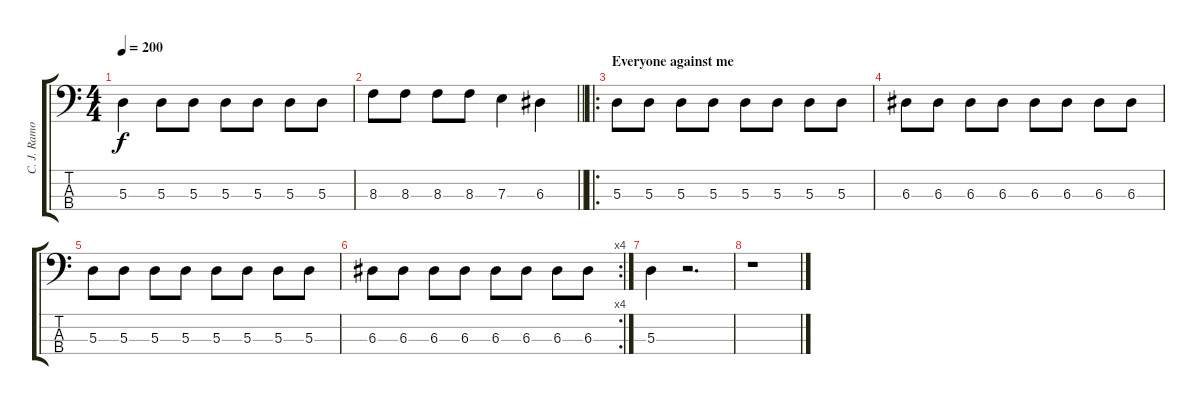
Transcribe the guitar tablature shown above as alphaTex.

\track ("C. J. Ramone" "C. J. Ramo") {instrument electricbasspick}
\staff {score tabs}
\tuning (G2 D2 A1 E1) {hide}
\ts (4 4)
\tempo 200
\clef f4
\ks c
5.3.4{dy f} 5.3.8 5.3.8 5.3.8 5.3.8 5.3.8 5.3.8 |
\barLineRight lightlight
8.3.8 8.3.8 8.3.8 8.3.8 7.3.4 6.3.4 |
\ro
\section ("" "Everyone against me")
5.3.8 5.3.8 5.3.8 5.3.8 5.3.8 5.3.8 5.3.8 5.3.8 |
6.3.8 6.3.8 6.3.8 6.3.8 6.3.8 6.3.8 6.3.8 6.3.8 |
5.3.8 5.3.8 5.3.8 5.3.8 5.3.8 5.3.8 5.3.8 5.3.8 |
\rc 4
6.3.8 6.3.8 6.3.8 6.3.8 6.3.8 6.3.8 6.3.8 6.3.8 |
5.3.4 r.2{d} |
r.1
